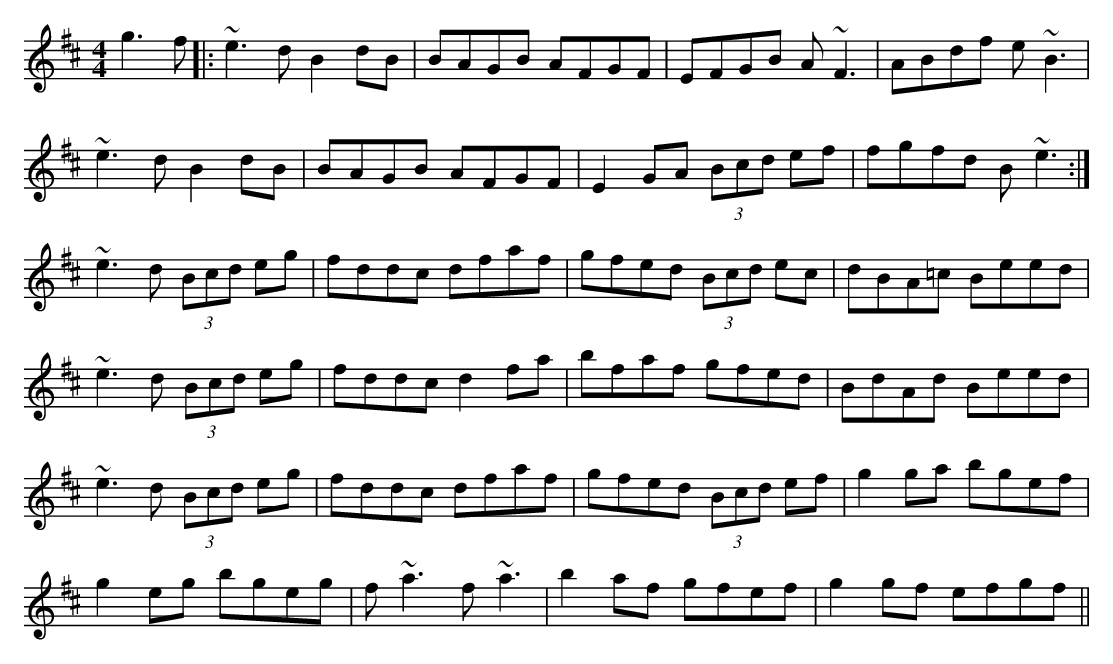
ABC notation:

X:1
M:4/4
K:Edor
g3f|:~e3d B2dB|BAGB AFGF|EFGB A~F3|ABdf e~B3|
~e3d B2dB|BAGB AFGF|E2GA (3Bcd ef|fgfd B~e3:|
~e3d (3Bcd eg|fddc dfaf|gfed (3Bcd ec|dBA=c Beed|
~e3d (3Bcd eg|fddc d2fa|bfaf gfed|BdAd Beed|
~e3d (3Bcd eg |fddc dfaf|gfed (3Bcd ef|g2ga bgef|
g2eg bgeg|f~a3 f~a3|b2af gfef|g2gf efgf||
